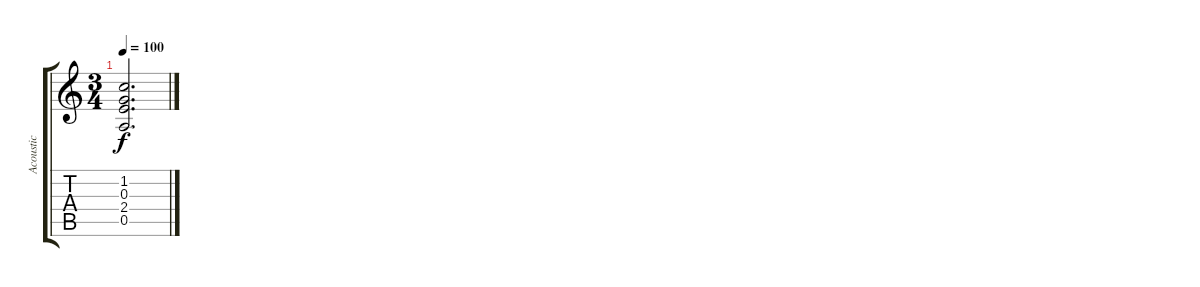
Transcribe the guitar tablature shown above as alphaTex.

\track ("Acoustic" "Acoustic") {instrument acousticguitarsteel}
\staff {score tabs}
\tuning (E4 B3 G3 D3 A2 E2) {hide}
\ts (3 4)
\tempo 100
\clef g2
\ks c
(1.2{t} 0.3{t} 2.4{t} 0.5{t}).2{d dy f}
